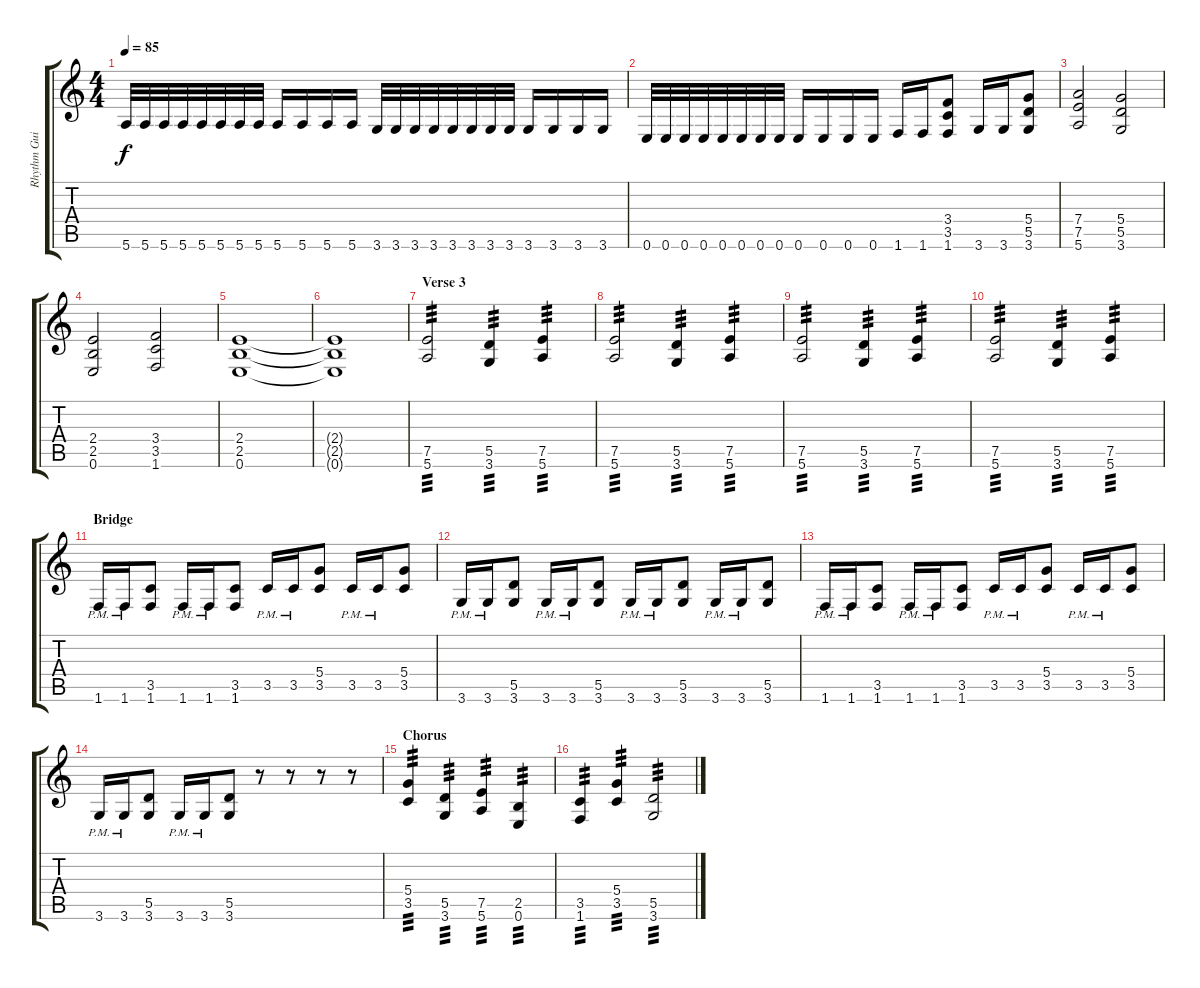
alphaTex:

\track ("Rhythm Guitar" "Rhythm Gui") {instrument overdrivenguitar}
\staff {score tabs}
\tuning (E4 B3 G3 D3 A2 E2) {hide}
\ts (4 4)
\tempo 85
\clef g2
\ks c
5.6.32{dy f} 5.6.32 5.6.32 5.6.32 5.6.32 5.6.32 5.6.32 5.6.32 5.6.16 5.6.16 5.6.16 5.6.16 3.6.32 3.6.32 3.6.32 3.6.32 3.6.32 3.6.32 3.6.32 3.6.32 3.6.16 3.6.16 3.6.16 3.6.16 |
0.6.32 0.6.32 0.6.32 0.6.32 0.6.32 0.6.32 0.6.32 0.6.32 0.6.16 0.6.16 0.6.16 0.6.16 1.6.16 1.6.16 (3.4 3.5 1.6).8 3.6.16 3.6.16 (5.4 5.5 3.6).8 |
(7.4 7.5 5.6).2 (5.4 5.5 3.6).2 |
(2.4 2.5 0.6).2 (3.4 3.5 1.6).2 |
(2.4 2.5 0.6).1 |
(2.4{t} 2.5{t} 0.6{t}).1 |
\section ("" "Verse 3")
(7.5 5.6).2{tp 3} (5.5 3.6).4{tp 3} (7.5 5.6).4{tp 3} |
(7.5 5.6).2{tp 3} (5.5 3.6).4{tp 3} (7.5 5.6).4{tp 3} |
(7.5 5.6).2{tp 3} (5.5 3.6).4{tp 3} (7.5 5.6).4{tp 3} |
(7.5 5.6).2{tp 3} (5.5 3.6).4{tp 3} (7.5 5.6).4{tp 3} |
\section ("" "Bridge")
1.6{pm}.16 1.6{pm}.16 (3.5 1.6).8 1.6{pm}.16 1.6{pm}.16 (3.5 1.6).8 3.5{pm}.16 3.5{pm}.16 (5.4 3.5).8 3.5{pm}.16 3.5{pm}.16 (5.4 3.5).8 |
3.6{pm}.16 3.6{pm}.16 (5.5 3.6).8 3.6{pm}.16 3.6{pm}.16 (5.5 3.6).8 3.6{pm}.16 3.6{pm}.16 (5.5 3.6).8 3.6{pm}.16 3.6{pm}.16 (5.5 3.6).8 |
1.6{pm}.16 1.6{pm}.16 (3.5 1.6).8 1.6{pm}.16 1.6{pm}.16 (3.5 1.6).8 3.5{pm}.16 3.5{pm}.16 (5.4 3.5).8 3.5{pm}.16 3.5{pm}.16 (5.4 3.5).8 |
3.6{pm}.16 3.6{pm}.16 (5.5 3.6).8 3.6{pm}.16 3.6{pm}.16 (5.5 3.6).8 r.8 r.8 r.8 r.8 |
\section ("" "Chorus")
(5.4 3.5).4{tp 3} (5.5 3.6).4{tp 3} (7.5 5.6).4{tp 3} (2.5 0.6).4{tp 3} |
(3.5 1.6).4{tp 3} (5.4 3.5).4{tp 3} (5.5 3.6).2{tp 3}
